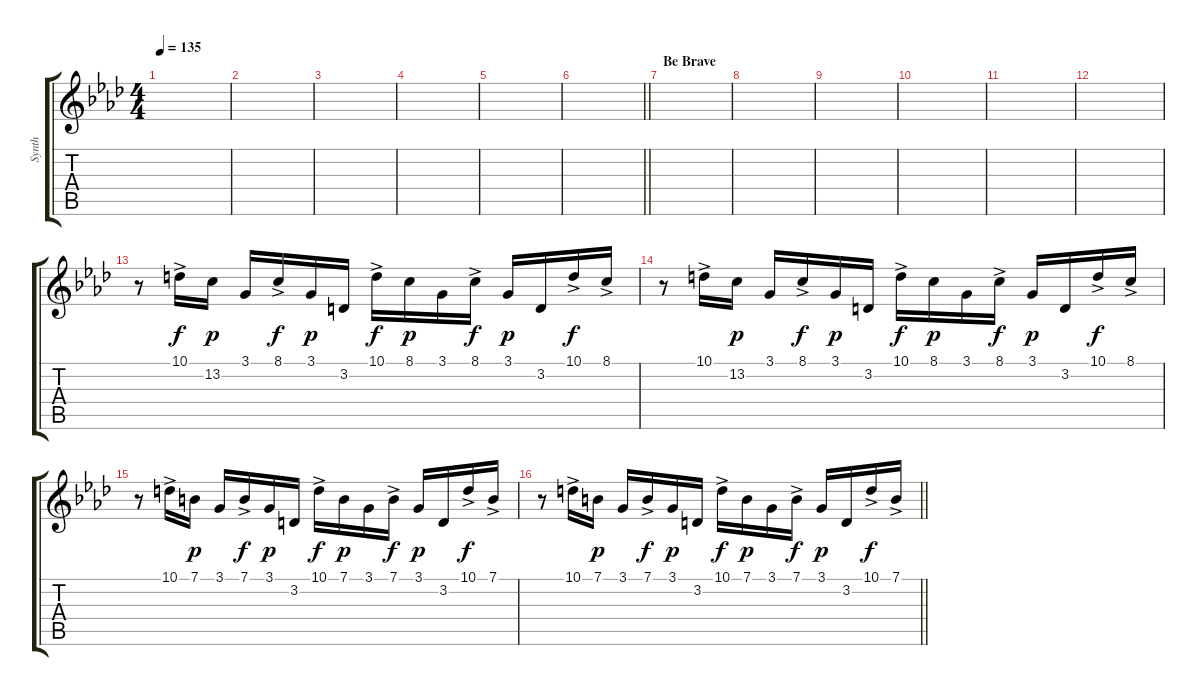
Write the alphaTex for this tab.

\track ("Synth" "Synth") {instrument lead2sawtooth}
\staff {score tabs}
\tuning (E4 B3 G3 D3 A2 E2) {hide}
\ts (4 4)
\tempo 135
\clef g2
\ks ab
|
|
|
|
|
\barLineRight lightlight
|
\section ("" "Be Brave")
|
|
|
|
|
|
r.8{volume 9} 10.1{ac}.16 13.2.16{dy p} 3.1.16 8.1{ac}.16{dy f} 3.1.16{dy p} 3.2.16 10.1{ac}.16{dy f} 8.1.16{dy p} 3.1.16 8.1{ac}.16{dy f} 3.1.16{dy p} 3.2.16 10.1{ac}.16{dy f} 8.1{ac}.16 |
r.8 10.1{ac}.16 13.2.16{dy p} 3.1.16 8.1{ac}.16{dy f} 3.1.16{dy p} 3.2.16 10.1{ac}.16{dy f} 8.1.16{dy p} 3.1.16 8.1{ac}.16{dy f} 3.1.16{dy p} 3.2.16 10.1{ac}.16{dy f} 8.1{ac}.16 |
r.8 10.1{ac}.16 7.1.16{dy p} 3.1.16 7.1{ac}.16{dy f} 3.1.16{dy p} 3.2.16 10.1{ac}.16{dy f} 7.1.16{dy p} 3.1.16 7.1{ac}.16{dy f} 3.1.16{dy p} 3.2.16 10.1{ac}.16{dy f} 7.1{ac}.16 |
\barLineRight lightlight
r.8 10.1{ac}.16 7.1.16{dy p} 3.1.16 7.1{ac}.16{dy f} 3.1.16{dy p} 3.2.16 10.1{ac}.16{dy f} 7.1.16{dy p} 3.1.16 7.1{ac}.16{dy f} 3.1.16{dy p} 3.2.16 10.1{ac}.16{dy f} 7.1{ac}.16
